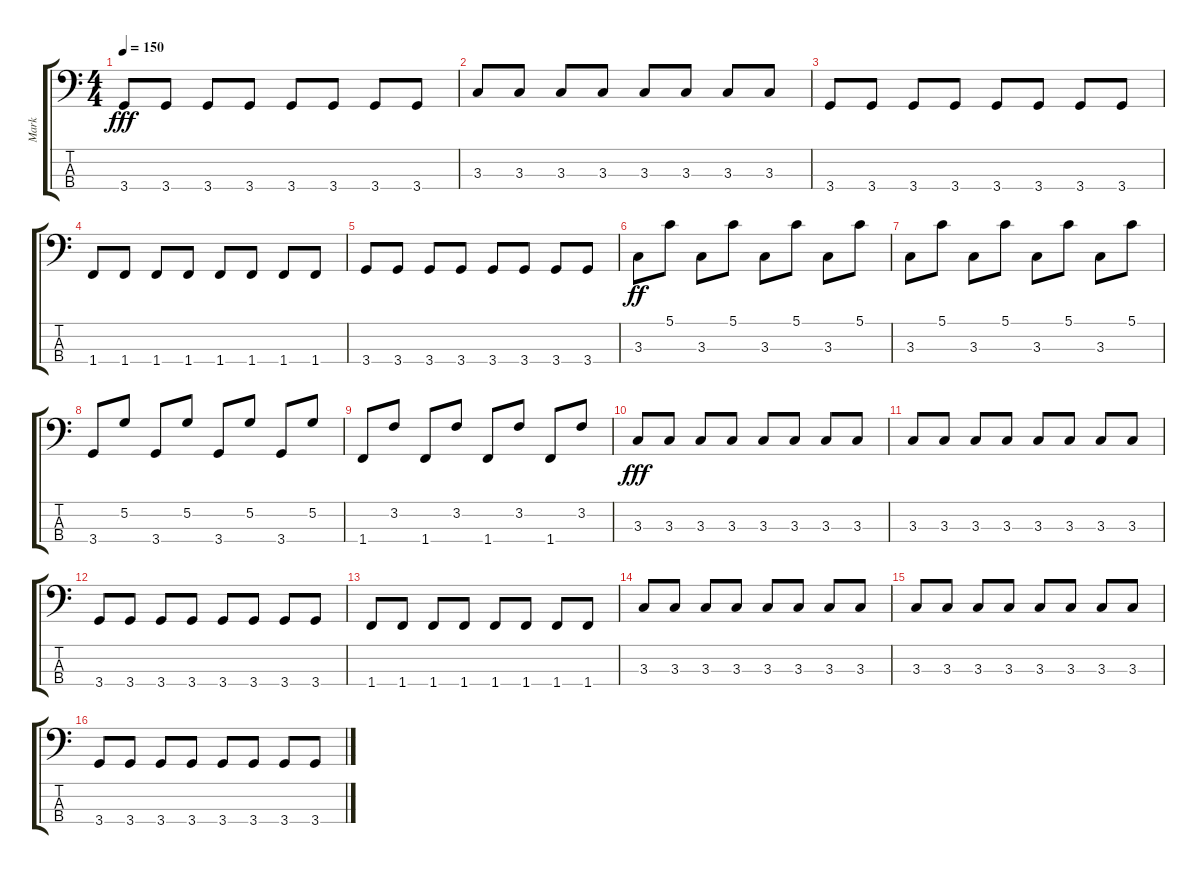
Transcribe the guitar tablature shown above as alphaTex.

\track ("Mark" "Mark") {instrument electricbassfinger}
\staff {score tabs}
\tuning (G2 D2 A1 E1) {hide}
\ts (4 4)
\tempo 150
\clef f4
\ks c
3.4.8{dy fff} 3.4.8 3.4.8 3.4.8 3.4.8 3.4.8 3.4.8 3.4.8 |
3.3.8 3.3.8 3.3.8 3.3.8 3.3.8 3.3.8 3.3.8 3.3.8 |
3.4.8 3.4.8 3.4.8 3.4.8 3.4.8 3.4.8 3.4.8 3.4.8 |
1.4.8 1.4.8 1.4.8 1.4.8 1.4.8 1.4.8 1.4.8 1.4.8 |
3.4.8 3.4.8 3.4.8 3.4.8 3.4.8 3.4.8 3.4.8 3.4.8 |
3.3.8{dy ff} 5.1.8 3.3.8 5.1.8 3.3.8 5.1.8 3.3.8 5.1.8 |
3.3.8 5.1.8 3.3.8 5.1.8 3.3.8 5.1.8 3.3.8 5.1.8 |
3.4.8 5.2.8 3.4.8 5.2.8 3.4.8 5.2.8 3.4.8 5.2.8 |
1.4.8 3.2.8 1.4.8 3.2.8 1.4.8 3.2.8 1.4.8 3.2.8 |
3.3.8{dy fff} 3.3.8 3.3.8 3.3.8 3.3.8 3.3.8 3.3.8 3.3.8 |
3.3.8 3.3.8 3.3.8 3.3.8 3.3.8 3.3.8 3.3.8 3.3.8 |
3.4.8 3.4.8 3.4.8 3.4.8 3.4.8 3.4.8 3.4.8 3.4.8 |
1.4.8 1.4.8 1.4.8 1.4.8 1.4.8 1.4.8 1.4.8 1.4.8 |
3.3.8 3.3.8 3.3.8 3.3.8 3.3.8 3.3.8 3.3.8 3.3.8 |
3.3.8 3.3.8 3.3.8 3.3.8 3.3.8 3.3.8 3.3.8 3.3.8 |
3.4.8 3.4.8 3.4.8 3.4.8 3.4.8 3.4.8 3.4.8 3.4.8
